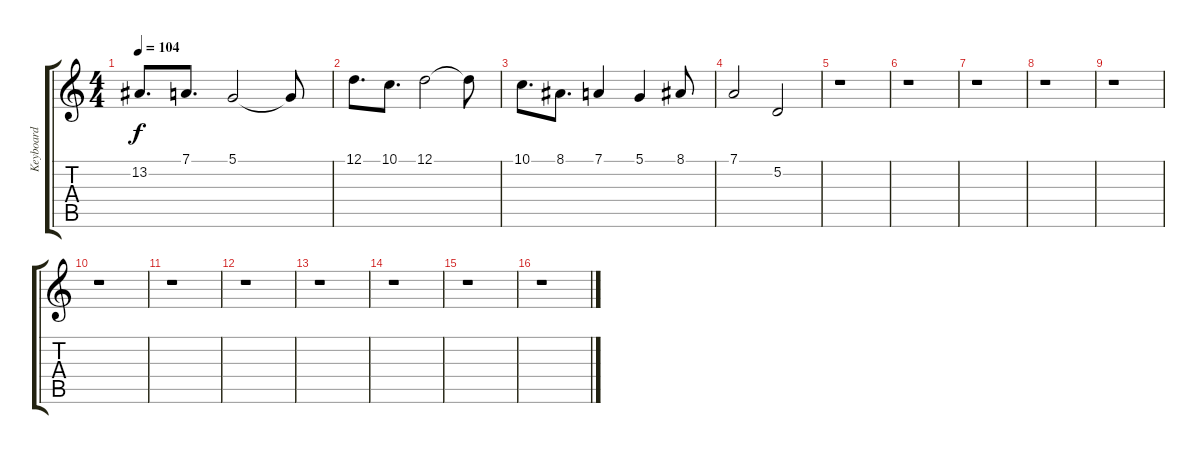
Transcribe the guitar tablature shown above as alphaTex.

\track ("Keyboard" "Keyboard") {instrument synthstrings1}
\staff {score tabs}
\tuning (D4 A3 F3 C3 G2 D2) {hide}
\ts (4 4)
\tempo 104
\clef g2
\ks c
13.2.8{d dy f} 7.1.8{d} 5.1.2 5.1{t}.8 |
12.1.8{d} 10.1.8{d} 12.1.2 12.1{t}.8 |
10.1.8{d} 8.1.8{d} 7.1.4 5.1.4 8.1.8 |
7.1.2 5.2.2 |
r.1 |
r.1 |
r.1 |
r.1 |
r.1 |
r.1 |
r.1 |
r.1 |
r.1 |
r.1 |
r.1 |
r.1
